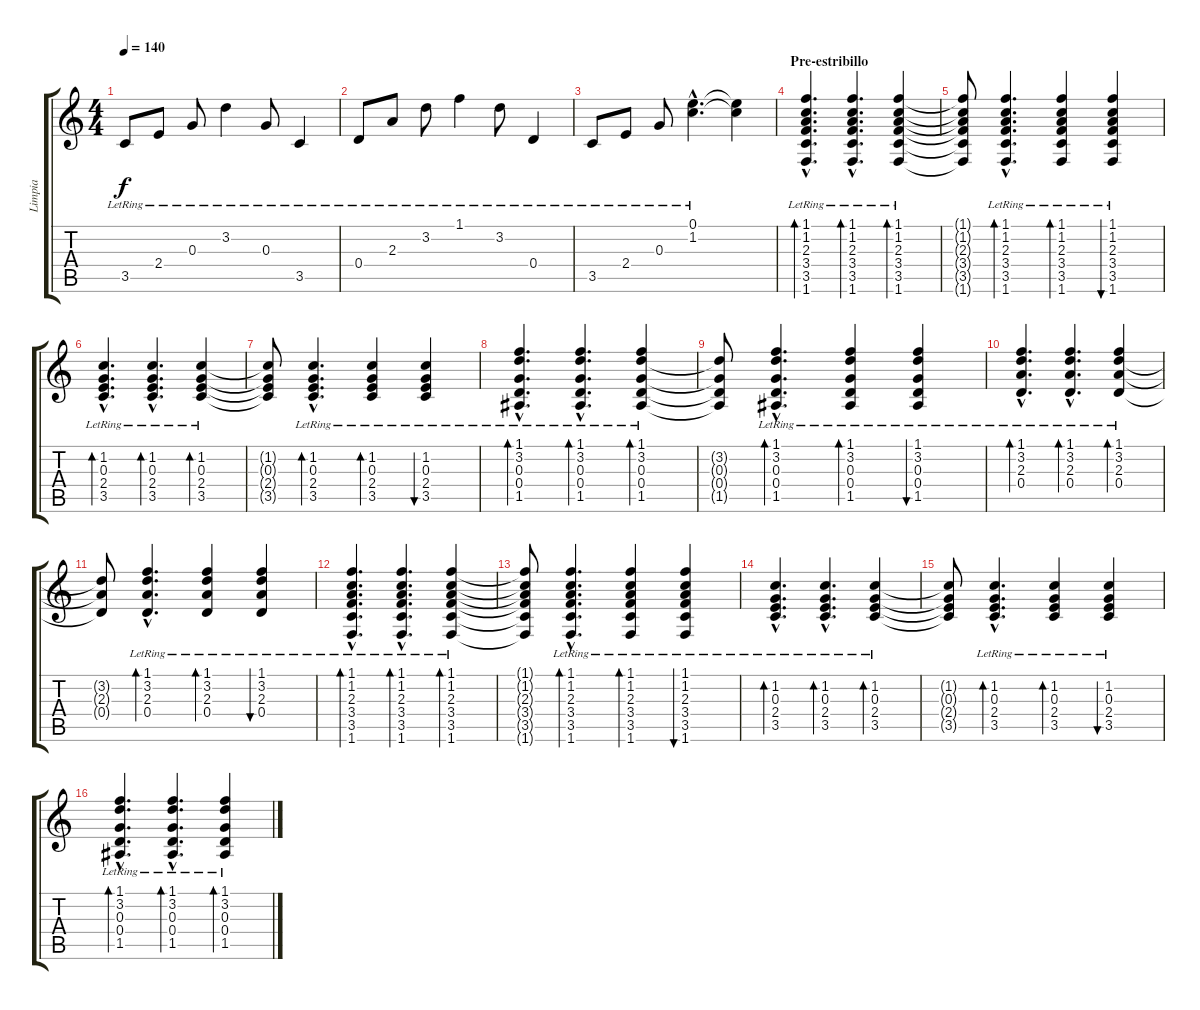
\track ("Limpia" "Limpia") {instrument electricguitarclean}
\staff {score tabs}
\tuning (E4 B3 G3 D3 A2 E2) {hide}
\ts (4 4)
\tempo 140
\clef g2
\ks c
3.5{lr}.8{dy f} 2.4{lr}.8 0.3{lr}.8 3.2{lr}.4 0.3{lr}.8 3.5{lr}.4 |
0.4{lr}.8 2.3{lr}.8 3.2{lr}.8 1.1{lr}.4 3.2{lr}.8 0.4{lr}.4 |
3.5{lr}.8 2.4{lr}.8 0.3{lr}.8 (0.1{hac lr} 1.2{hac lr}).4{d} (0.1{t} 1.2{t}).4 |
\section ("" "Pre-estribillo")
(1.1{hac lr} 1.2{hac lr} 2.3{hac lr} 3.4{hac lr} 3.5{hac lr} 1.6{hac lr}).4{d bd 120} (1.1{hac lr} 1.2{hac lr} 2.3{hac lr} 3.4{hac lr} 3.5{hac lr} 1.6{hac lr}).4{d bd 120} (1.1{lr} 1.2{lr} 2.3{lr} 3.4{lr} 3.5{lr} 1.6{lr}).4{bd 120} |
(1.1{t} 1.2{t} 2.3{t} 3.4{t} 3.5{t} 1.6{t}).8 (1.1{hac lr} 1.2{hac lr} 2.3{hac lr} 3.4{hac lr} 3.5{hac lr} 1.6{hac lr}).4{d bd 120} (1.1{lr} 1.2{lr} 2.3{lr} 3.4{lr} 3.5{lr} 1.6{lr}).4{bd 120} (1.1{lr} 1.2{lr} 2.3{lr} 3.4{lr} 3.5{lr} 1.6{lr}).4{bu 120} |
(1.2{hac lr} 0.3{hac lr} 2.4{hac lr} 3.5{hac lr}).4{d bd 120} (1.2{hac lr} 0.3{hac lr} 2.4{hac lr} 3.5{hac lr}).4{d bd 120} (1.2{lr} 0.3{lr} 2.4{lr} 3.5{lr}).4{bd 120} |
(1.2{t} 0.3{t} 2.4{t} 3.5{t}).8 (1.2{hac lr} 0.3{hac lr} 2.4{hac lr} 3.5{hac lr}).4{d bd 120} (1.2{lr} 0.3{lr} 2.4{lr} 3.5{lr}).4{bd 120} (1.2{lr} 0.3{lr} 2.4{lr} 3.5{lr}).4{bu 120} |
(1.1{hac lr} 3.2{hac lr} 0.3{hac lr} 0.4{hac lr} 1.5{hac lr}).4{d bd 120} (1.1{hac lr} 3.2{hac lr} 0.3{hac lr} 0.4{hac lr} 1.5{hac lr}).4{d bd 120} (1.1{lr} 3.2{lr} 0.3{lr} 0.4{lr} 1.5{lr}).4{bd 120} |
(3.2{t} 0.3{t} 0.4{t} 1.5{t}).8 (1.1{hac lr} 3.2{hac lr} 0.3{hac lr} 0.4{hac lr} 1.5{hac lr}).4{d bd 120} (1.1{lr} 3.2{lr} 0.3{lr} 0.4{lr} 1.5{lr}).4{bd 120} (1.1{lr} 3.2{lr} 0.3{lr} 0.4{lr} 1.5{lr}).4{bu 120} |
(1.1{hac lr} 3.2{hac lr} 2.3{hac lr} 0.4{hac lr}).4{d bd 120} (1.1{hac lr} 3.2{hac lr} 2.3{hac lr} 0.4{hac lr}).4{d bd 120} (1.1{lr} 3.2{lr} 2.3{lr} 0.4{lr}).4{bd 120} |
(3.2{t} 2.3{t} 0.4{t}).8 (1.1{hac lr} 3.2{hac lr} 2.3{hac lr} 0.4{hac lr}).4{d bd 120} (1.1{lr} 3.2{lr} 2.3{lr} 0.4{lr}).4{bd 120} (1.1{lr} 3.2{lr} 2.3{lr} 0.4{lr}).4{bu 120} |
(1.1{hac lr} 1.2{hac lr} 2.3{hac lr} 3.4{hac lr} 3.5{hac lr} 1.6{hac lr}).4{d bd 120} (1.1{hac lr} 1.2{hac lr} 2.3{hac lr} 3.4{hac lr} 3.5{hac lr} 1.6{hac lr}).4{d bd 120} (1.1{lr} 1.2{lr} 2.3{lr} 3.4{lr} 3.5{lr} 1.6{lr}).4{bd 120} |
(1.1{t} 1.2{t} 2.3{t} 3.4{t} 3.5{t} 1.6{t}).8 (1.1{hac lr} 1.2{hac lr} 2.3{hac lr} 3.4{hac lr} 3.5{hac lr} 1.6{hac lr}).4{d bd 120} (1.1{lr} 1.2{lr} 2.3{lr} 3.4{lr} 3.5{lr} 1.6{lr}).4{bd 120} (1.1{lr} 1.2{lr} 2.3{lr} 3.4{lr} 3.5{lr} 1.6{lr}).4{bu 120} |
(1.2{hac lr} 0.3{hac lr} 2.4{hac lr} 3.5{hac lr}).4{d bd 120} (1.2{hac lr} 0.3{hac lr} 2.4{hac lr} 3.5{hac lr}).4{d bd 120} (1.2{lr} 0.3{lr} 2.4{lr} 3.5{lr}).4{bd 120} |
(1.2{t} 0.3{t} 2.4{t} 3.5{t}).8 (1.2{hac lr} 0.3{hac lr} 2.4{hac lr} 3.5{hac lr}).4{d bd 120} (1.2{lr} 0.3{lr} 2.4{lr} 3.5{lr}).4{bd 120} (1.2{lr} 0.3{lr} 2.4{lr} 3.5{lr}).4{bu 120} |
(1.1{hac lr} 3.2{hac lr} 0.3{hac lr} 0.4{hac lr} 1.5{hac lr}).4{d bd 120} (1.1{hac lr} 3.2{hac lr} 0.3{hac lr} 0.4{hac lr} 1.5{hac lr}).4{d bd 120} (1.1{lr} 3.2{lr} 0.3{lr} 0.4{lr} 1.5{lr}).4{bd 120}
